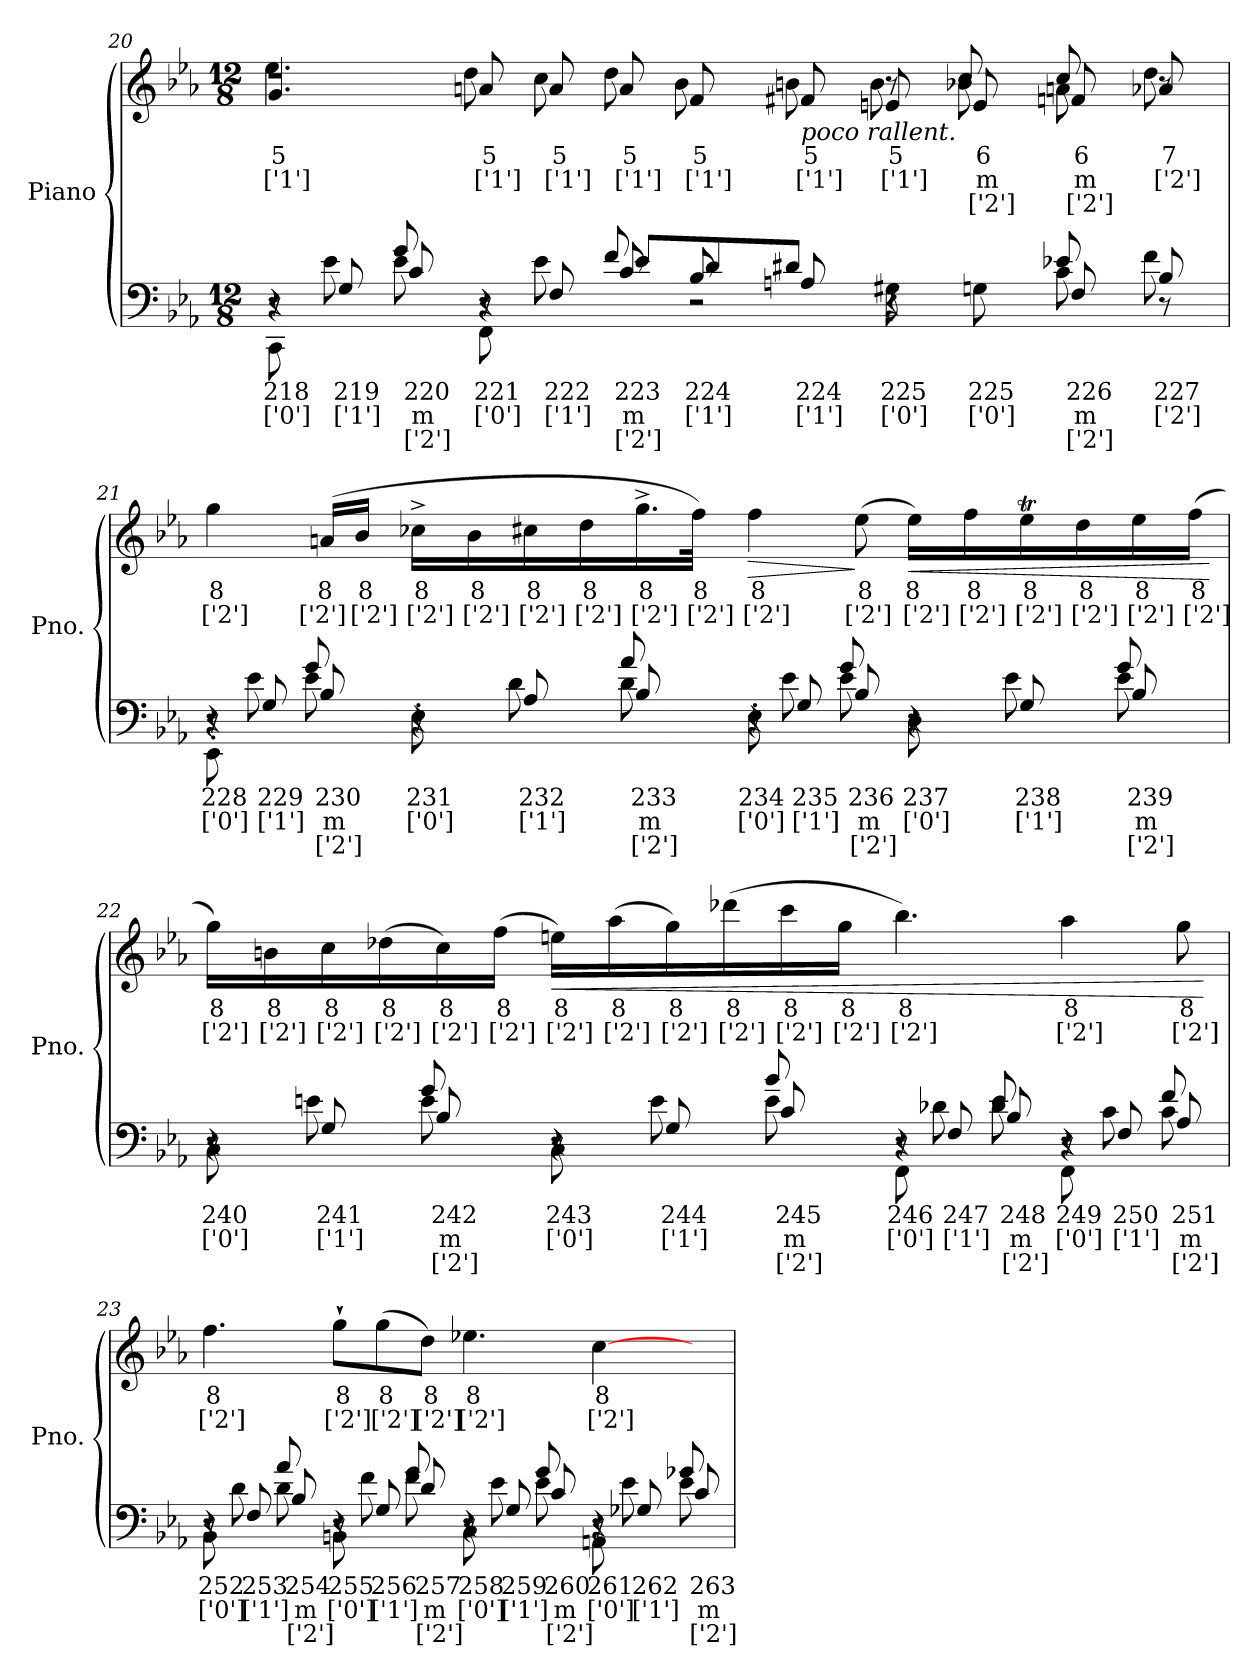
**kern	**text	**text	**text	**kern	**text	**text	**text	**dynam
*part1	*part1	*part1	*part1	*part1	*part1	*part1	*part1	*part1
*staff2	*staff2	*staff2	*staff2	*staff1	*staff1	*staff1	*staff1	*staff1/2
*I"Piano	*	*	*	*	*	*	*	*
*I'Pno.	*	*	*	*	*	*	*	*
!!LO:PB:g=z
*clefF4	*	*	*	*clefG2	*	*	*	*
*k[b-e-a-]	*	*	*	*k[b-e-a-]	*	*	*	*
*M12/8	*	*	*	*M12/8	*	*	*	*
=20	=20	=20	=20	=20	=20	=20	=20	=20
*^	*	*	*	*^	*	*	*	*
*	*^	*	*	*	*	*	*	*	*	*
*	*	*	*	*	*	*	*^	*	*	*	*
8CCi\L	8r	4r	218	['0']	.	4.gj	4.ee-Z	1r	5	['1']	.	.
8Gi	8e-V	.	219	['1']	.	.	.	.	.	.	.	.
8ci	8e-V	8gN	220	m	['2']	.	.	.	.	.	.	.
8FFi\L	8r	4r	221	['0']	.	8anj	8ddZ	.	5	['1']	.	.
8Fi	8e-V	.	222	['1']	.	8aj	8ccZ	.	5	['1']	.	.
8ci	8e-V/L	8fN	223	m	['2']	8aj	8ddZ	.	5	['1']	.	.
8B-i	8dV/	2r	224	['1']	.	8fj	8b-Z	.	5	['1']	.	.
!	!	!	!	!	!	!LO:TX:b:i:t=poco rallent.	!	!	!	!	!	!
8Ani	8d#XV/J	.	224	['1']	.	8f#Xj	8bnZ	.	5	['1']	.	.
8G#Xi\J	4r	.	225	['0']	.	8enj	8bZ	8r	5	['1']	.	.
8Gni\L	.	.	225	['0']	.	8ej	8b-XZ	8ccl	6	m	['2']	.
8Fi	8cV	8e-XN	226	m	['2']	8fnj	8anZ	8ccl	6	m	['2']	.
8B-V	8fN	8r	227	['2']	.	8a-XZ	8ddl	8r	7	['2']	.	.
*	*	*	*	*	*	*v	*v	*v	*	*	*	*
=21	=21	=21	=21	=21	=21	=21	=21	=21	=21	=21
*	*	*	*	*	*	*^	*	*	*	*
*	*	*	*	*	*	*	*^	*	*	*	*
!	!	!	!	!	!	!LO:TX:a:i:t=a tempo	!	!	!	!	!	!
!	!	!	!	!	!	!	!	!	!	!	!	!LO:DY:b
!	!	!	!	!	!	!	!	!	!	!	!	!LO:DY:n=1:b
*	*	*	*	*	*	*v	*v	*v	*	*	*	*
8EE-'i\L	8r	4r	228	['0']	.	4ggl\	8	['2']	.	fp other-dynamics
8Gi	8e-V	.	229	['1']	.	.	.	.	.	.
8B-i	8e-V	8gN	230	m	['2']	(16anl/LL	8	['2']	.	.
.	.	.	.	.	.	16b-l/JJ	8	['2']	.	.
8E-'i\L	8r	4r	231	['0']	.	16cc-X^l\LL	8	['2']	.	.
.	.	.	.	.	.	16b-l\	8	['2']	.	.
8A-i	8dV	.	232	['1']	.	16cc#Xl\	8	['2']	.	.
.	.	.	.	.	.	16ddl\	8	['2']	.	.
8B-i	8dV	8a-N	233	m	['2']	16.gg^l\	8	['2']	.	.
.	.	.	.	.	.	32ffl\JJk)	8	['2']	.	.
!	!	!	!	!	!	!	!	!	!	!LO:HP:b
8E-'i\L	8r	4r	234	['0']	.	4ffl\	8	['2']	.	>
8Gi	8e-V	.	235	['1']	.	.	.	.	.	.
8B-i	8e-V	8gN	236	m	['2']	(8ee-l\	8	['2']	.	]
!	!	!	!	!	!	!	!	!	!	!LO:HP:b
8Di\L	8r	4r	237	['0']	.	16ee-l\LL)	8	['2']	.	<
.	.	.	.	.	.	16ffl\	8	['2']	.	.
8Gi	8e-V	.	238	['1']	.	16ee-Tl\	8	['2']	.	.
.	.	.	.	.	.	16ddl\	8	['2']	.	.
8B-i	8e-V	8gN	239	m	['2']	16ee-l\	8	['2']	.	.
.	.	.	.	.	.	(16ffl\JJ	8	['2']	.	.
*v	*v	*v	*	*	*	*	*	*	*	*
.	.	.	.	.	.	.	.	[
!!LO:LB:g=z
=22	=22	=22	=22	=22	=22	=22	=22	=22
*^	*	*	*	*	*	*	*	*
*	*^	*	*	*	*	*	*	*	*
8C'i\L	8r	4r	240	['0']	.	16ggl\LL)	8	['2']	.	.
.	.	.	.	.	.	16bnl\	8	['2']	.	.
8Gi	8enV	.	241	['1']	.	16ccl\	8	['2']	.	.
.	.	.	.	.	.	(16dd-Xl\	8	['2']	.	.
8B-i	8eV	8gN	242	m	['2']	16ccl\)	8	['2']	.	.
.	.	.	.	.	.	(16ffl\JJ	8	['2']	.	.
!	!	!	!	!	!	!	!	!	!	!LO:HP:b
8C'i\L	8r	4r	243	['0']	.	16eenl\LL)	8	['2']	.	<
.	.	.	.	.	.	(16aa-l\	8	['2']	.	.
8Gi	8eV	.	244	['1']	.	16ggl\)	8	['2']	.	.
.	.	.	.	.	.	(16ddd-Xl\	8	['2']	.	.
8ci	8eV	8b-N	245	m	['2']	16cccl\	8	['2']	.	.
.	.	.	.	.	.	16ggl\JJ	8	['2']	.	.
8FFi\L	8r	4r	246	['0']	.	4.bb-l\)	8	['2']	.	.
8Fi	8d-XV	.	247	['1']	.	.	.	.	.	.
8B-i	8d-V	8eN	248	m	['2']	.	.	.	.	.
8FFi\L	8r	4r	249	['0']	.	4aa-l\	8	['2']	.	.
8Fi	8cV	.	250	['1']	.	.	.	.	.	.
8A-i	8cV	8fN	251	m	['2']	8ggl\	8	['2']	.	.
*v	*v	*v	*	*	*	*	*	*	*	*
.	.	.	.	.	.	.	.	[
=23	=23	=23	=23	=23	=23	=23	=23	=23
*^	*	*	*	*	*	*	*	*
*	*^	*	*	*	*	*	*	*	*
8BB-i\L	8r	4r	252	['0']	.	4.ffl\	8	['2']	.	.
8Fi	8dV	.	253	['1']	.	.	.	.	.	.
8B-i	8dV	8a-N	254	m	['2']	.	.	.	.	.
8BBni\L	8r	4r	255	['0']	.	8gg`l\L	8	['2']	.	.
8Gi	8fV	.	256	['1']	.	(8ggl\	8	['2']	.	.
8di	8fV	8gN	257	m	['2']	8ddl\J)	8	['2']	.	.
8Ci\L	8r	4r	258	['0']	.	4.ee-Xl\	8	['2']	.	.
8Gi	8e-V	.	259	['1']	.	.	.	.	.	.
8ci	8e-V	8gN	260	m	['2']	.	.	.	.	.
8AAni\L	8r	4r	261	['0']	.	[4ccl\	8	['2']	.	.
8G-Xi	8e-V	.	262	['1']	.	.	.	.	.	.
8ci	8e-V	8g-XN	263	m	['2']	8ryy	.	.	.	.
*v	*v	*v	*	*	*	*	*	*	*	*
=	=	=	=	=	=	=	=	=
*-	*-	*-	*-	*-	*-	*-	*-	*-
